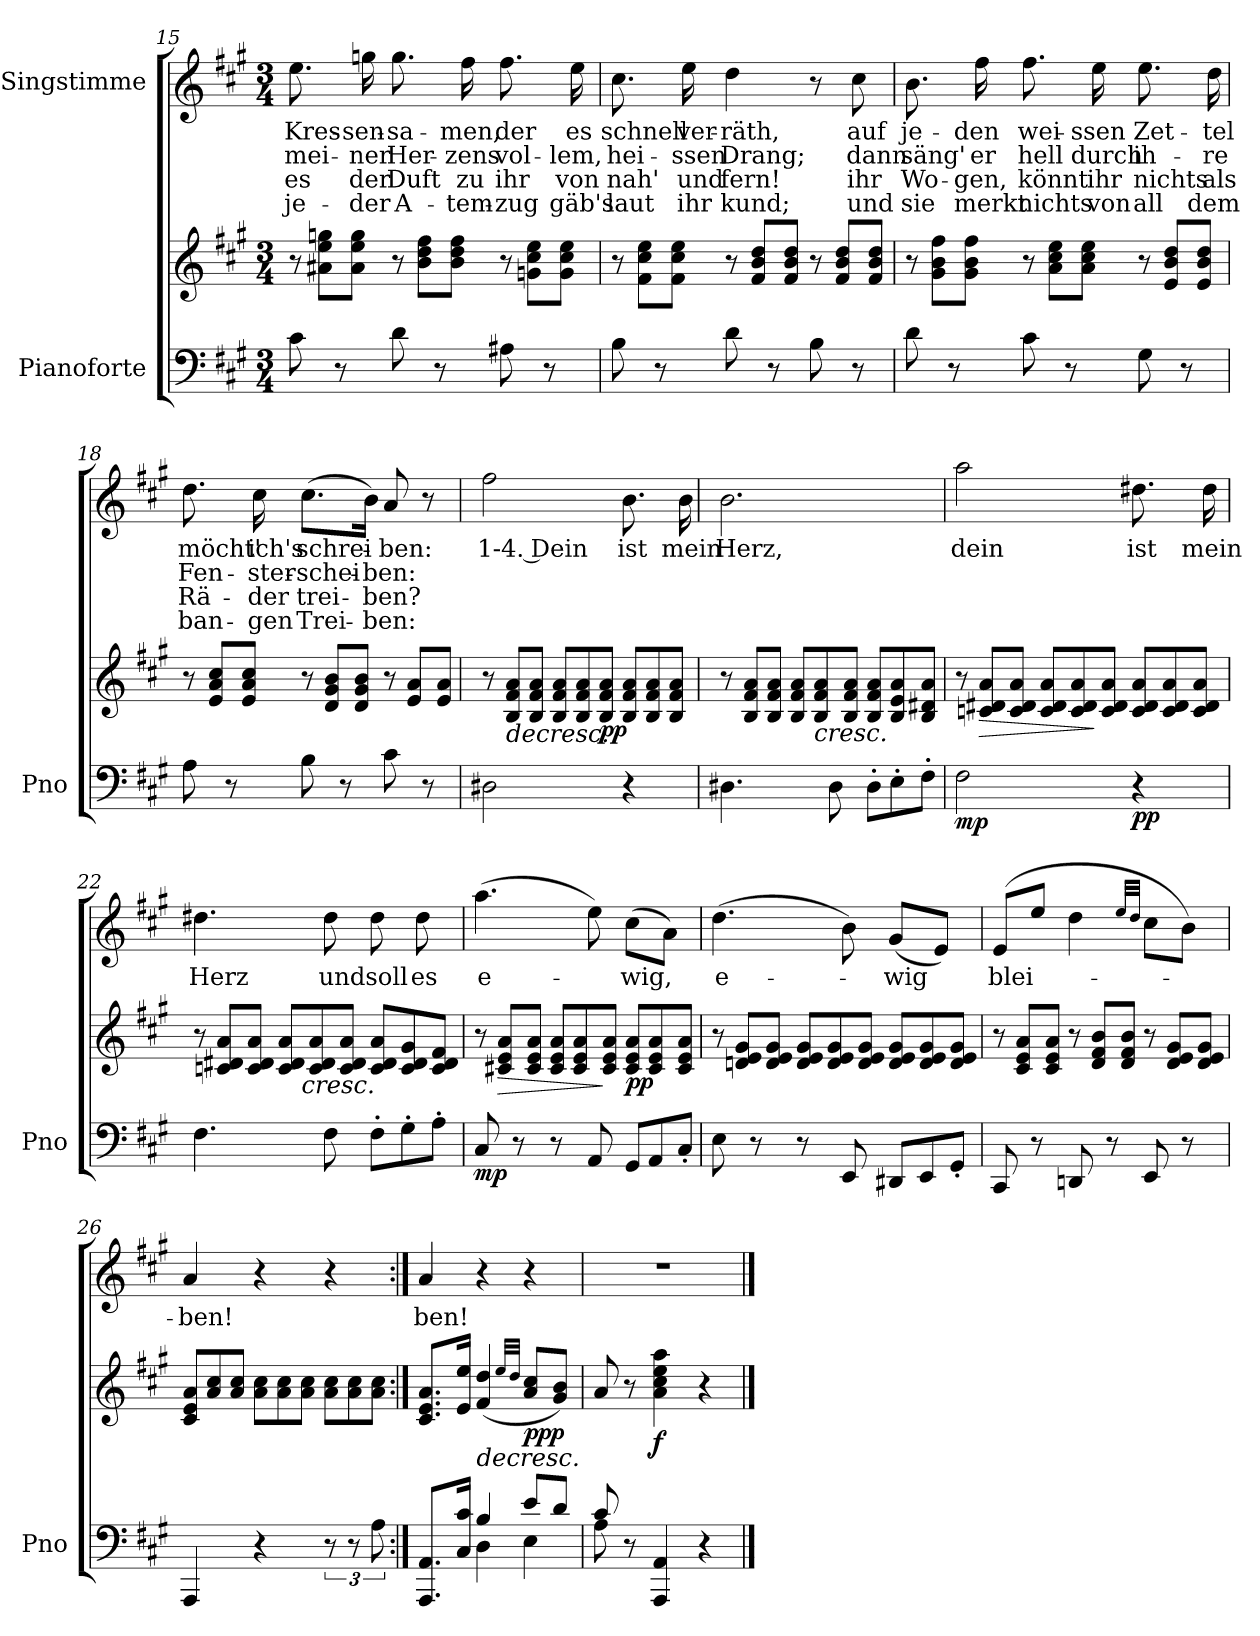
**kern	**kern	**dynam	**kern	**text	**text	**text	**text
*part2	*part2	*part2	*part1	*part1	*part1	*part1	*part1
*staff3	*staff2	*staff2/3	*staff1	*staff1	*staff1	*staff1	*staff1
*I"Pianoforte	*	*	*I"Singstimme	*	*	*	*
*I'Pno	*	*	*	*	*	*	*
*clefF4	*clefG2	*	*clefG2	*	*	*	*
*k[f#c#g#]	*k[f#c#g#]	*	*k[f#c#g#]	*	*	*	*
*M3/4	*M3/4	*	*M3/4	*	*	*	*
*	*Xtuplet	*	*	*	*	*	*
=15	=15	=15	=15	=15	=15	=15	=15
!	!	!	!	!LO:LY:b	!LO:LY:b	!LO:LY:b	!LO:LY:b
8c#\	12r	.	8.ee\	Kres-	mei-	es	je-
.	12a#X\ 12ee\ 12ggn\L	.	.	.	.	.	.
8r	.	.	.	.	.	.	.
.	12a#\ 12ee\ 12gg\J	.	.	.	.	.	.
!	!	!	!	!LO:LY:b	!LO:LY:b	!LO:LY:b	!LO:LY:b
.	.	.	16ggn\	-sen-	-ner	der	-der
!	!	!	!	!LO:LY:b	!LO:LY:b	!LO:LY:b	!LO:LY:b
8d\	12r	.	8.gg\	-sa-	Her-	Duft	A-
.	12b\ 12dd\ 12ff#\L	.	.	.	.	.	.
8r	.	.	.	.	.	.	.
.	12b\ 12dd\ 12ff#\J	.	.	.	.	.	.
!	!	!	!	!LO:LY:b	!LO:LY:b	!LO:LY:b	!LO:LY:b
.	.	.	16ff#\	-men,	-zens	zu	-tem-
!	!	!	!	!LO:LY:b	!LO:LY:b	!LO:LY:b	!LO:LY:b
8A#X\	12r	.	8.ff#\	der	vol-	ihr	-zug
.	12gn\ 12cc#\ 12ee\L	.	.	.	.	.	.
8r	.	.	.	.	.	.	.
.	12g\ 12cc#\ 12ee\J	.	.	.	.	.	.
!	!	!	!	!LO:LY:b	!LO:LY:b	!LO:LY:b	!LO:LY:b
.	.	.	16ee\	es	-lem,	von	gäb's
!!LO:LB:g=z
=16	=16	=16	=16	=16	=16	=16	=16
!	!	!	!	!LO:LY:b	!LO:LY:b	!LO:LY:b	!LO:LY:b
8B\	12r	.	8.cc#\	schnell	hei-	nah'	laut
.	12f#\ 12cc#\ 12ee\L	.	.	.	.	.	.
8r	.	.	.	.	.	.	.
.	12f#\ 12cc#\ 12ee\J	.	.	.	.	.	.
!	!	!	!	!LO:LY:b	!LO:LY:b	!LO:LY:b	!LO:LY:b
.	.	.	16ee\	ver-	-ssen	und	ihr
!	!	!	!	!LO:LY:b	!LO:LY:b	!LO:LY:b	!LO:LY:b
8d\	12r	.	4dd\	-räth,	Drang;	fern!	kund;
.	12f#/ 12b/ 12dd/L	.	.	.	.	.	.
8r	.	.	.	.	.	.	.
.	12f#/ 12b/ 12dd/J	.	.	.	.	.	.
8B\	12r	.	8r	.	.	.	.
.	12f#/ 12b/ 12dd/L	.	.	.	.	.	.
!	!	!	!	!LO:LY:b	!LO:LY:b	!LO:LY:b	!LO:LY:b
8r	.	.	8cc#\	auf	dann	ihr	und
.	12f#/ 12b/ 12dd/J	.	.	.	.	.	.
=17	=17	=17	=17	=17	=17	=17	=17
!	!	!	!	!LO:LY:b	!LO:LY:b	!LO:LY:b	!LO:LY:b
8d\	12r	.	8.b\	je-	säng'	Wo-	sie
.	12g#\ 12b\ 12ff#\L	.	.	.	.	.	.
8r	.	.	.	.	.	.	.
.	12g#\ 12b\ 12ff#\J	.	.	.	.	.	.
!	!	!	!	!LO:LY:b	!LO:LY:b	!LO:LY:b	!LO:LY:b
.	.	.	16ff#\	-den	er	-gen,	merkt
!	!	!	!	!LO:LY:b	!LO:LY:b	!LO:LY:b	!LO:LY:b
8c#\	12r	.	8.ff#\	wei-	hell	könnt	nichts
.	12a\ 12cc#\ 12ee\L	.	.	.	.	.	.
8r	.	.	.	.	.	.	.
.	12a\ 12cc#\ 12ee\J	.	.	.	.	.	.
!	!	!	!	!LO:LY:b	!LO:LY:b	!LO:LY:b	!LO:LY:b
.	.	.	16ee\	-ssen	durch	ihr	von
!	!	!	!	!LO:LY:b	!LO:LY:b	!LO:LY:b	!LO:LY:b
8G#\	12r	.	8.ee\	Zet-	ih-	nichts	all
.	12e/ 12b/ 12dd/L	.	.	.	.	.	.
8r	.	.	.	.	.	.	.
.	12e/ 12b/ 12dd/J	.	.	.	.	.	.
!	!	!	!	!LO:LY:b	!LO:LY:b	!LO:LY:b	!LO:LY:b
.	.	.	16dd\	-tel	-re	als	dem
=18	=18	=18	=18	=18	=18	=18	=18
!	!	!	!	!LO:LY:b	!LO:LY:b	!LO:LY:b	!LO:LY:b
8A\	12r	.	8.dd\	möcht'	Fen-	Rä-	ban-
.	12e/ 12a/ 12cc#/L	.	.	.	.	.	.
8r	.	.	.	.	.	.	.
.	12e/ 12a/ 12cc#/J	.	.	.	.	.	.
!	!	!	!	!LO:LY:b	!LO:LY:b	!LO:LY:b	!LO:LY:b
.	.	.	16cc#\	ich's	-ster-	-der	-gen
!	!	!	!	!LO:LY:b	!LO:LY:b	!LO:LY:b	!LO:LY:b
8B\	12r	.	(8.cc#\L	schrei-	-schei-	trei-	Trei-
.	12d/ 12g#/ 12b/L	.	.	.	.	.	.
8r	.	.	.	.	.	.	.
.	12d/ 12g#/ 12b/J	.	.	.	.	.	.
.	.	.	16b\Jk)	.	.	.	.
!	!	!	!	!LO:LY:b	!LO:LY:b	!LO:LY:b	!LO:LY:b
8c#\	12r	.	8a/	-ben:	-ben:	-ben?	-ben:
.	12e/ 12a/L	.	.	.	.	.	.
8r	.	.	8r	.	.	.	.
.	12e/ 12a/J	.	.	.	.	.	.
!!LO:LB:g=z
=19	=19	=19	=19	=19	=19	=19	=19
!	!	!	!	!LO:LY:b	!	!	!
2D#X\	12r	.	2ff#\	1-4. Dein	.	.	.
!	!	!LO:HP:b	!	!	!	!	!
.	12B/ 12f#/ 12a/L	>	.	.	.	.	.
.	12B/ 12f#/ 12a/J	.	.	.	.	.	.
.	12B/ 12f#/ 12a/L	.	.	.	.	.	.
.	12B/ 12f#/ 12a/	.	.	.	.	.	.
!	!	!LO:DY:b	!	!	!	!	!
.	12B/ 12f#/ 12a/J	pp	.	.	.	.	.
!	!	!	!	!LO:LY:b	!	!	!
4r	12B/ 12f#/ 12a/L	]	8.b\	ist	.	.	.
.	12B/ 12f#/ 12a/	.	.	.	.	.	.
.	12B/ 12f#/ 12a/J	.	.	.	.	.	.
!	!	!	!	!LO:LY:b	!	!	!
.	.	.	16b\	mein	.	.	.
=20	=20	=20	=20	=20	=20	=20	=20
!	!	!	!	!LO:LY:b	!	!	!
4.D#X\	12r	.	2.b\	Herz,	.	.	.
.	12B/ 12f#/ 12a/L	.	.	.	.	.	.
.	12B/ 12f#/ 12a/J	.	.	.	.	.	.
.	12B/ 12f#/ 12a/L	.	.	.	.	.	.
!	!	!LO:HP:b	!	!	!	!	!
.	12B/ 12f#/ 12a/	<	.	.	.	.	.
8D#\	.	.	.	.	.	.	.
.	12B/ 12f#/ 12a/J	.	.	.	.	.	.
*Xtuplet	*	*	*	*	*	*	*
12D#'\L	12B/ 12f#/ 12a/L	.	.	.	.	.	.
12E'\	12B/ 12e/ 12a/	.	.	.	.	.	.
12F#'\J	12B/ 12d#X/ 12a/J	.	.	.	.	.	.
=21	=21	=21	=21	=21	=21	=21	=21
!	!	!LO:DY:b=2	!	!LO:LY:b	!	!	!
2F#\	12r	mp	2aa\	dein	.	.	.
!	!	!LO:HP:n=1:b	!	!	!	!	!
.	12cn/ 12d#X/ 12a/L	[ >	.	.	.	.	.
.	12c/ 12d#/ 12a/J	.	.	.	.	.	.
.	12c/ 12d#/ 12a/L	.	.	.	.	.	.
.	12c/ 12d#/ 12a/	.	.	.	.	.	.
.	12c/ 12d#/ 12a/J	]	.	.	.	.	.
!	!	!LO:DY:b=2	!	!LO:LY:b	!	!	!
4r	12c/ 12d#/ 12a/L	pp	8.dd#X\	ist	.	.	.
.	12c/ 12d#/ 12a/	.	.	.	.	.	.
.	12c/ 12d#/ 12a/J	.	.	.	.	.	.
!	!	!	!	!LO:LY:b	!	!	!
.	.	.	16dd#\	mein	.	.	.
!!LO:LB:g=z
=22	=22	=22	=22	=22	=22	=22	=22
!	!	!	!	!LO:LY:b	!	!	!
4.F#\	12r	.	4.dd#X\	Herz	.	.	.
.	12cn/ 12d#X/ 12a/L	.	.	.	.	.	.
.	12c/ 12d#/ 12a/J	.	.	.	.	.	.
.	12c/ 12d#/ 12a/L	.	.	.	.	.	.
!	!	!LO:HP:b	!	!	!	!	!
.	12c/ 12d#/ 12a/	<	.	.	.	.	.
!	!	!	!	!LO:LY:b	!	!	!
8F#\	.	.	8dd#\	und	.	.	.
.	12c/ 12d#/ 12a/J	.	.	.	.	.	.
!	!	!	!	!LO:LY:b	!	!	!
12F#'\L	12c/ 12d#/ 12a/L	.	8dd#\	soll	.	.	.
12G#'\	12c/ 12d#/ 12g#/	.	.	.	.	.	.
!	!	!	!	!LO:LY:b	!	!	!
.	.	.	8dd#\	es	.	.	.
12A'\J	12c/ 12d#/ 12f#/J	.	.	.	.	.	.
=23	=23	=23	=23	=23	=23	=23	=23
!	!	!LO:DY:b=2	!	!LO:LY:b	!	!	!
8C#/	12r	mp	(4.aa\	e-	.	.	.
!	!	!LO:HP:n=1:b	!	!	!	!	!
.	12c#X/ 12e/ 12a/L	[ >	.	.	.	.	.
8r	.	.	.	.	.	.	.
.	12c#/ 12e/ 12a/J	.	.	.	.	.	.
8r	12c#/ 12e/ 12a/L	.	.	.	.	.	.
.	12c#/ 12e/ 12a/	.	.	.	.	.	.
8AA/	.	.	8ee\)	.	.	.	.
.	12c#/ 12e/ 12a/J	]	.	.	.	.	.
!	!	!LO:DY:b	!	!LO:LY:b	!	!	!
12GG#/L	12c#/ 12e/ 12a/L	pp	(8cc#\L	-wig,	.	.	.
12AA/	12c#/ 12e/ 12a/	.	.	.	.	.	.
.	.	.	8a\J)	.	.	.	.
12C#'/J	12c#/ 12e/ 12a/J	.	.	.	.	.	.
=24	=24	=24	=24	=24	=24	=24	=24
!	!	!	!	!LO:LY:b	!	!	!
8E\	12r	.	(4.dd\	e-	.	.	.
.	12dn/ 12e/ 12g#/L	.	.	.	.	.	.
8r	.	.	.	.	.	.	.
.	12d/ 12e/ 12g#/J	.	.	.	.	.	.
8r	12d/ 12e/ 12g#/L	.	.	.	.	.	.
.	12d/ 12e/ 12g#/	.	.	.	.	.	.
8EE/	.	.	8b\)	.	.	.	.
.	12d/ 12e/ 12g#/J	.	.	.	.	.	.
!	!	!	!	!LO:LY:b	!	!	!
12DD#X/L	12d/ 12e/ 12g#/L	.	(8g#/L	-wig	.	.	.
12EE/	12d/ 12e/ 12g#/	.	.	.	.	.	.
.	.	.	8e/J)	.	.	.	.
12GG#'/J	12d/ 12e/ 12g#/J	.	.	.	.	.	.
!!LO:LB:g=z
=25	=25	=25	=25	=25	=25	=25	=25
!	!	!	!	!LO:LY:b	!	!	!
8CC#/	12r	.	(8e/L	blei-	.	.	.
.	12c#/ 12e/ 12a/L	.	.	.	.	.	.
8r	.	.	8ee/J	.	.	.	.
.	12c#/ 12e/ 12a/J	.	.	.	.	.	.
8DDn/	12r	.	4dd\	.	.	.	.
.	12d/ 12f#/ 12b/L	.	.	.	.	.	.
8r	.	.	.	.	.	.	.
.	12d/ 12f#/ 12b/J	.	.	.	.	.	.
.	.	.	32qee/LLL	.	.	.	.
.	.	.	32qdd/JJJ	.	.	.	.
8EE/	12r	.	8cc#\L	.	.	.	.
.	12d/ 12e/ 12g#/L	.	.	.	.	.	.
8r	.	.	8b\J)	.	.	.	.
.	12d/ 12e/ 12g#/J	.	.	.	.	.	.
=26	=26	=26	=26	=26	=26	=26	=26
*^	*	*	*	*	*	*	*
!	!	!	!	!	!LO:LY:b	!	!	!
4AAA/	4ryy	12c#/ 12e/ 12a/L	.	4a/	-ben!	.	.	.
.	.	12a/ 12cc#/	.	.	.	.	.	.
.	.	12a/ 12cc#/J	.	.	.	.	.	.
4r	4ryy	12a\ 12cc#\L	.	4r	.	.	.	.
.	.	12a\ 12cc#\	.	.	.	.	.	.
.	.	12a\ 12cc#\J	.	.	.	.	.	.
*tuplet	*	*	*	*	*	*	*	*
12r	4ryy	12a\ 12cc#\L	.	4r	.	.	.	.
12r	.	12a\ 12cc#\	.	.	.	.	.	.
12A\	.	12a\ 12cc#\J	.	.	.	.	.	.
=27:|!	=27:|!	=27:|!	=27:|!	=27:|!	=27:|!	=27:|!	=27:|!	=27:|!
!	!	!	!	!	!LO:LY:b	!	!	!
8.AAA/ 8.AA/L	4rcyy	8.c#/ 8.e/ 8.a/L	.	4a/	-ben!	.	.	.
16C#/ 16c#/Jk	.	16e/ 16ee/Jk	.	.	.	.	.	.
!	!	!	!LO:HP:b	!	!	!	!	!
4B/	4D\	(>4f#/ 4dd/	>	4r	.	.	.	.
.	.	32qee/LLL	.	.	.	.	.	.
.	.	32qdd/JJJ	.	.	.	.	.	.
!	!	!	!LO:DY:b	!	!	!	!	!
8e/L	4E\	8a/ 8cc#/L	ppp	4r	.	.	.	.
8d/J	.	8g#/ 8b/J)	]	.	.	.	.	.
=28	=28	=28	=28	=28	=28	=28	=28	=28
8c#/	8A\	8a/	.	2.r	.	.	.	.
8r	8ryy	8r	.	.	.	.	.	.
!	!	!	!LO:DY:b	!	!	!	!	!
4AAA/ 4AA/	2ryy	4a\ 4cc#\ 4ee\ 4aa\	f	.	.	.	.	.
4r	.	4r	.	.	.	.	.	.
*v	*v	*	*	*	*	*	*	*
==	==	==	==	==	==	==	==
*-	*-	*-	*-	*-	*-	*-	*-
